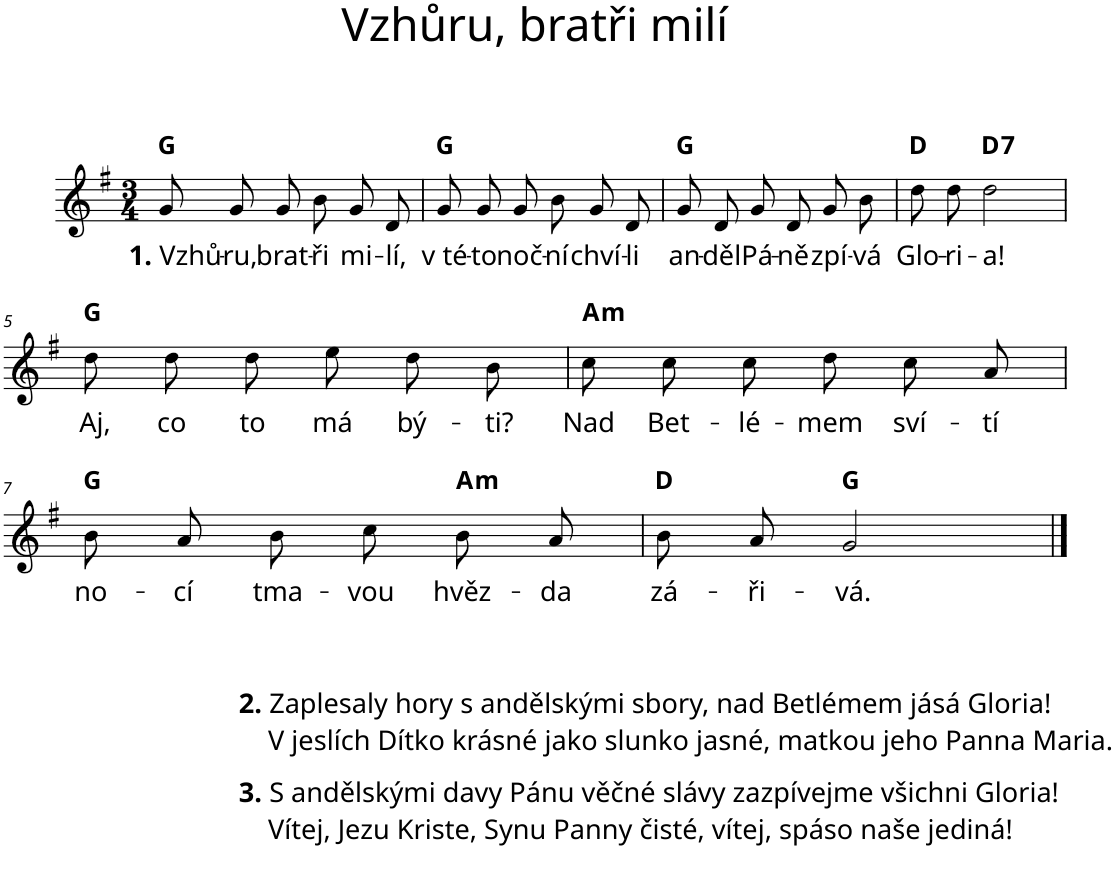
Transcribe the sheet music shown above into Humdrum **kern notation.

**kern	**text	**harte
*part1	*part1	*part1
*staff1	*staff1	*
*I"Piano	*	*
*I'Pno.	*	*
*clefG2	*	*
*k[f#]	*	*
*M3/4	*	*
=1	=1	=1
!	!LO:LY:b	!
8g/L	1. Vzhů	G:maj
!	!LO:LY:b	!
8g/J	-ru,	.
!	!LO:LY:b	!
8g/L	brat-	.
!	!LO:LY:b	!
8b/J	-ři	.
!	!LO:LY:b	!
8g/L	mi-	.
!	!LO:LY:b	!
8d/J	-lí,	.
=2	=2	=2
!	!LO:LY:b	!
8g/L	v té-	G:maj
!	!LO:LY:b	!
8g/J	-to	.
!	!LO:LY:b	!
8g/L	noč-	.
!	!LO:LY:b	!
8b/J	-ní	.
!	!LO:LY:b	!
8g/L	chví-	.
!	!LO:LY:b	!
8d/J	-li	.
=3	=3	=3
!	!LO:LY:b	!
8g/L	an-	G:maj
!	!LO:LY:b	!
8d/J	-děl	.
!	!LO:LY:b	!
8g/L	Pá-	.
!	!LO:LY:b	!
8d/J	-ně	.
!	!LO:LY:b	!
8g/L	zpí-	.
!	!LO:LY:b	!
8b/J	-vá	.
=4	=4	=4
!	!LO:LY:b	!
8dd\L	Glo-	D:maj
!	!LO:LY:b	!
8dd\J	-ri-	.
!	!LO:LY:b	!LO:H:kt=7
2dd\	-a!	D:7
!!LO:LB:g=z
=5	=5	=5
!	!LO:LY:b	!
8dd\L	Aj,	G:maj
!	!LO:LY:b	!
8dd\J	co	.
!	!LO:LY:b	!
8dd\L	to	.
!	!LO:LY:b	!
8ee\J	má	.
!	!LO:LY:b	!
8dd\L	bý-	.
!	!LO:LY:b	!
8b\J	-ti?	.
=6	=6	=6
!	!LO:LY:b	!LO:H:kt=m
8cc\L	Nad	A:min
!	!LO:LY:b	!
8cc\J	Bet-	.
!	!LO:LY:b	!
8cc\L	-lé-	.
!	!LO:LY:b	!
8dd\J	-mem	.
!	!LO:LY:b	!
8cc\L	sví-	.
!	!LO:LY:b	!
8a\J	-tí	.
!!LO:LB:g=z
=7	=7	=7
!	!LO:LY:b	!
8b/L	no-	G:maj
!	!LO:LY:b	!
8a/J	-cí	.
!	!LO:LY:b	!
8b\L	tma-	.
!	!LO:LY:b	!
8cc\J	-vou	.
!	!LO:LY:b	!LO:H:kt=m
8b/L	hvěz-	A:min
!	!LO:LY:b	!
8a/J	-da	.
=8	=8	=8
!	!LO:LY:b	!
8b/L	zá-	D:maj
!	!LO:LY:b	!
8a/J	-ři-	.
!	!LO:LY:b	!
2g/	-vá.	G:maj
==	==	==
*-	*-	*-
